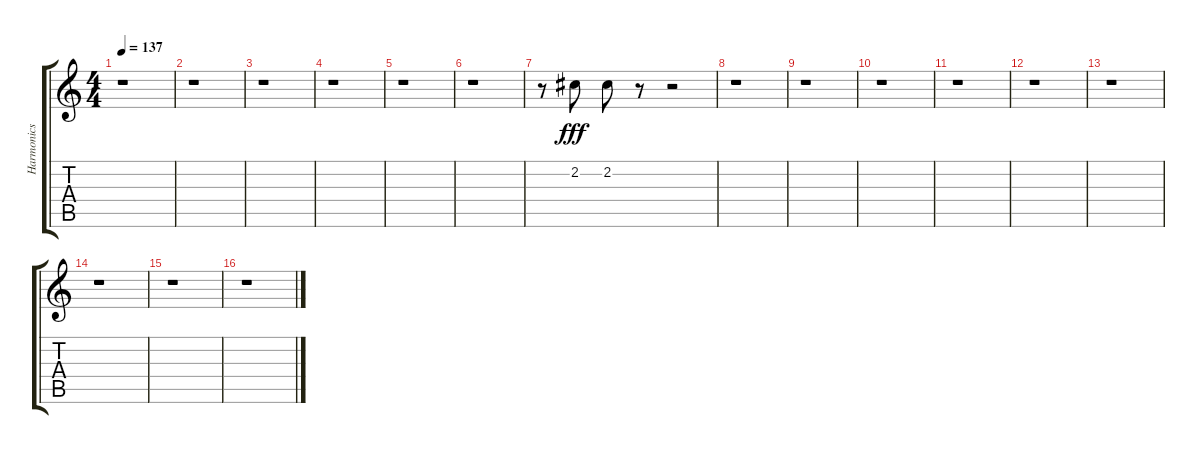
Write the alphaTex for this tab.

\track ("Harmonics" "Harmonics") {instrument guitarharmonics}
\staff {score tabs}
\tuning (E4 B3 G3 D3 A2 E2) {hide}
\ts (4 4)
\tempo 137
\clef g2
\ks c
r.1{dy mf} |
r.1 |
r.1 |
r.1 |
r.1 |
r.1 |
r.8 2.2.8{dy fff} 2.2.8 r.8 r.2 |
r.1 |
r.1 |
r.1 |
r.1 |
r.1 |
r.1 |
r.1 |
r.1 |
r.1
